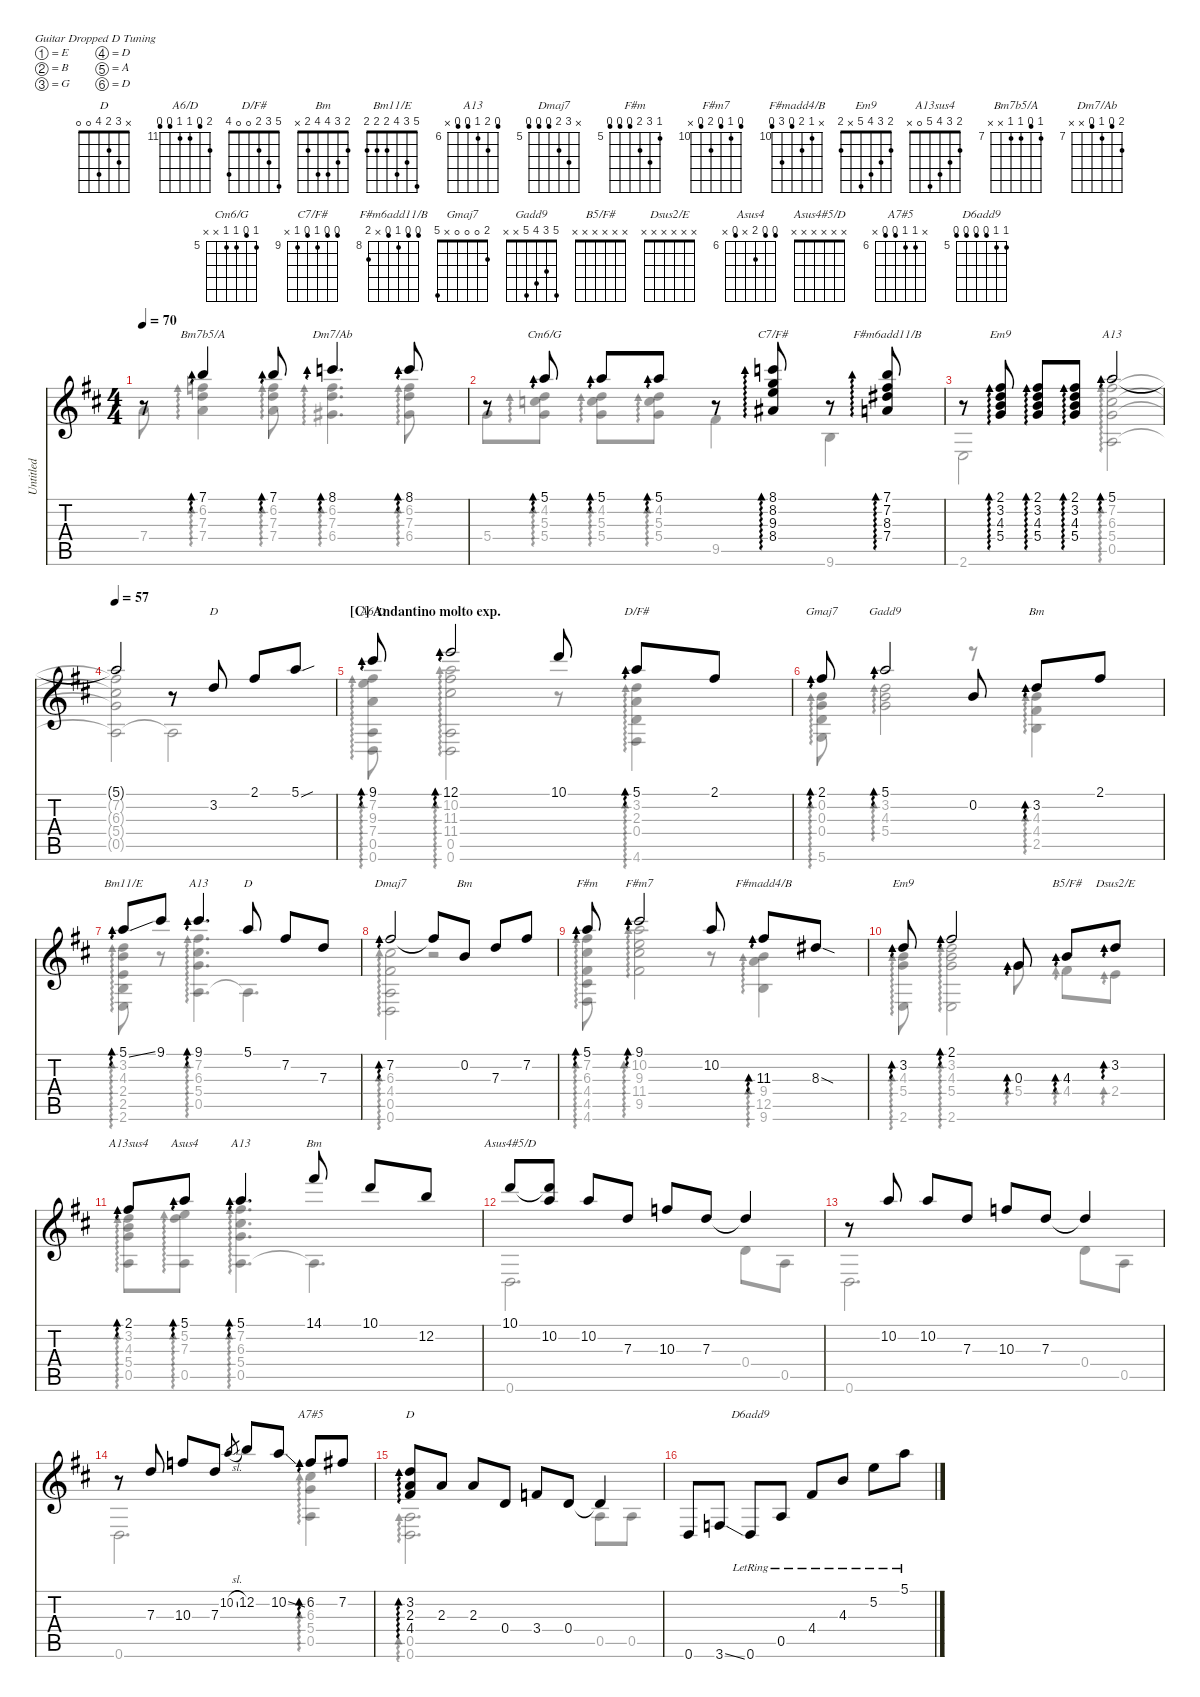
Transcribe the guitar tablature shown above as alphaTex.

\defaultSystemsLayout 4
\hideDynamics
\bracketExtendMode nobrackets
\otherSystemsTrackNameOrientation horizontal
\track ("Untitled" "Untitled") {instrument acousticguitarnylon}
\staff {score tabs}
\tuning (E4 B3 G3 D3 A2 D2)
\chord ("D" x 3 2 4 0 0)
\chord ("A6/D" 12 10 11 11 10 10) {firstfret 11}
\chord ("D/F#" 5 3 2 0 0 4)
\chord ("Bm" 2 3 4 4 2 x)
\chord ("Bm11/E" 5 3 4 2 2 2)
\chord ("A13" 5 7 6 5 5 x) {firstfret 6}
\chord ("Dmaj7" x 7 6 4 4 4) {firstfret 5}
\chord ("F#m" 5 7 6 4 4 4) {firstfret 5}
\chord ("F#m7" 9 10 9 11 9 x) {firstfret 10}
\chord ("F#madd4/B" x 10 11 9 12 9) {firstfret 10}
\chord ("Em9" 2 3 4 5 x 2)
\chord ("A13sus4" 2 3 4 5 0 x)
\chord ("Bm7b5/A" 7 6 7 7 x x) {firstfret 7}
\chord ("Dm7/Ab" 8 6 7 6 x x) {firstfret 7}
\chord ("Cm6/G" 5 4 5 5 x x) {firstfret 5}
\chord ("C7/F#" 8 8 9 8 9 x) {firstfret 9}
\chord ("F#m6add11/B" 7 7 8 7 x 9) {firstfret 8}
\chord ("Gmaj7" 2 0 0 0 x 5)
\chord ("Gadd9" 5 3 4 5 x x)
\chord ("B5/F#" x x x x x x)
\chord ("Dsus2/E" x x x x x x)
\chord ("Asus4" 5 5 7 x 5 x) {firstfret 6}
\chord ("Asus4#5/D" x x x x x x)
\chord ("A7#5" x 6 6 5 5 x) {firstfret 6}
\chord ("D6add9" 5 5 4 4 4 4) {firstfret 5}
\voice
\ts (4 4)
\tempo 70
\clef g2
\ks d
r.8{dy mf beam Up} 7.1{acc forcenatural}.4{ad 0 ch "Bm7b5/A" beam Up} 7.1{acc forcenatural}.8{ad 0 beam Up} 8.1{acc forcenatural}.4{d ad 0 ch "Dm7/Ab" beam Up} 8.1{acc forcenatural}.8{ad 0 beam Up} |
r.8{beam Up} 5.1{acc forcenatural}.8{ad 0 ch "Cm6/G" beam Up} 5.1{acc forcenatural}.8{ad 0 beam Up} 5.1{acc forcenatural}.8{ad 0 beam Up} r.8{beam Up} (8.1{acc forcenatural} 8.2{acc forcenatural} 9.3{acc forcenatural} 8.4{acc #}).8{ad 0 ch "C7/F#" beam Up} r.8{beam Up} (7.1{acc forcenatural} 7.2{acc #} 8.3{acc #} 7.4{acc forcenatural}).8{ad 0 ch "F#m6add11/B" beam Up} |
r.8{beam Up} (2.1{acc #} 3.2{acc forcenatural} 4.3{acc forcenatural} 5.4{acc forcenatural}).8{ad 0 ch "Em9" beam Up} (2.1{acc #} 3.2{acc forcenatural} 4.3{acc forcenatural} 5.4{acc forcenatural}).8{ad 0 beam Up} (2.1{acc #} 3.2{acc forcenatural} 4.3{acc forcenatural} 5.4{acc forcenatural}).8{ad 0 beam Up} 5.1{acc forcenatural}.2{ad 0 ch "A13" beam Up} |
\tempo 57
5.1{t acc forcenatural}.2{beam Up} r.8{beam Up} 3.2{acc forcenatural}.8{ch "D" beam Up} 2.1{acc #}.8{beam Up} 5.1{sou acc forcenatural}.8{beam Up} |
\section ("C" "Andantino molto exp.")
9.1{acc #}.8{ad 0 ch "A6/D" beam Up} 12.1{acc forcenatural}.2{ad 0 beam Up} 10.1{acc forcenatural}.8{beam Up} 5.1{acc forcenatural}.8{ad 0 ch "D/F#" beam Up} 2.1{acc #}.8{beam Up} |
2.1{acc #}.8{ad 0 ch "Gmaj7" beam Up} 5.1{acc forcenatural}.2{ad 0 ch "Gadd9" beam Up} 0.2{acc forcenatural}.8{beam Up} 3.2{acc forcenatural}.8{ad 0 ch "Bm" beam Up} 2.1{acc #}.8{beam Up} |
5.1{ss acc forcenatural}.8{ad 0 ch "Bm11/E" beam Up} 9.1{acc #}.8{beam Up} 9.1{acc #}.4{d ad 0 ch "A13" beam Up} 5.1{acc forcenatural}.8{ch "D" beam Up} 7.2{acc #}.8{beam Up} 7.3{acc forcenatural}.8{beam Up} |
7.2{acc #}.2{ad 0 ch "Dmaj7" beam Up} 7.2{t acc #}.8{beam Up} 0.2{acc forcenatural}.8{ch "Bm" beam Up} 7.3{acc forcenatural}.8{beam Up} 7.2{acc #}.8{beam Up} |
5.1{acc forcenatural}.8{ad 0 ch "F#m" beam Up} 9.1{acc #}.2{ad 0 ch "F#m7" beam Up} 10.2{acc forcenatural}.8{beam Up} 11.3{acc #}.8{ad 0 ch "F#madd4/B" beam Up} 8.3{sod acc #}.8{beam Up} |
3.2{acc forcenatural}.8{ad 0 ch "Em9" beam Up} 2.1{acc #}.2{ad 0 beam Up} 0.3{acc forcenatural}.8{ad 0 beam Up} 4.3{acc forcenatural}.8{ad 0 ch "B5/F#" beam Up} 3.2{acc forcenatural}.8{ad 0 ch "Dsus2/E" beam Up} |
2.1{acc #}.8{ad 0 ch "A13sus4" beam Up} 5.1{acc forcenatural}.8{ad 0 ch "Asus4" beam Up} 5.1{acc forcenatural}.4{d ad 0 ch "A13" beam Up} 14.1{acc #}.8{ch "Bm" beam Up} 10.1{acc forcenatural}.8{beam Up} 12.2{acc forcenatural}.8{beam Up} |
10.1{acc forcenatural}.8{ch "Asus4#5/D" beam Up} (10.1{t acc forcenatural} 10.2{acc forcenatural}).8{beam Up} 10.2{acc forcenatural}.8{beam Up} 7.3{acc forcenatural}.8{beam Up} 10.3{acc forcenatural}.8{beam Up} 7.3{acc forcenatural}.8{beam Up} 7.3{t acc forcenatural}.4{beam Up} |
r.8{beam Up} 10.2{acc forcenatural}.8{beam Up} 10.2{acc forcenatural}.8{beam Up} 7.3{acc forcenatural}.8{beam Up} 10.3{acc forcenatural}.8{beam Up} 7.3{acc forcenatural}.8{beam Up} 7.3{t acc forcenatural}.4{beam Up} |
r.8{beam Up} 7.3{acc forcenatural}.8{beam Up} 10.3{acc forcenatural}.8{beam Up} 7.3{acc forcenatural}.8{beam Up} 10.2{sl acc forcenatural}.8{gr beam Up} 12.2{acc forcenatural}.8{beam Up} 10.2{ss acc forcenatural}.8{beam Up} 6.2{acc forcenatural}.8{ad 0 ch "A7#5" beam Up} 7.2{acc #}.8{beam Up} |
(3.2{acc forcenatural} 2.3{acc forcenatural} 4.4{acc #}).8{ad 0 ch "D" beam Up} 2.3{acc forcenatural}.8{beam Up} 2.3{acc forcenatural}.8{beam Up} 0.4{acc forcenatural}.8{beam Up} 3.4{acc forcenatural}.8{beam Up} 0.4{acc forcenatural}.8{beam Up} 0.4{t acc forcenatural}.4{beam Up} |
0.6{acc forcenatural}.8{beam Up} 3.6{ss acc forcenatural}.8{beam Up} 0.6{lr acc forcenatural}.8{ch "D6add9" beam Up} 0.5{lr acc forcenatural}.8{beam Up} 4.4{lr acc #}.8{beam Up} 4.3{lr acc forcenatural}.8{beam Up} 5.2{lr acc forcenatural}.8{beam Down} 5.1{lr acc forcenatural}.8{beam Down}
\voice
\clef g2
\ottava regular
\simile none
\ks d
7.4{acc forcenatural}.8{dy mf beam Down} (6.2{acc forcenatural} 7.3{acc forcenatural} 7.4{acc forcenatural}).4{ad 0 beam Down} (6.2{acc forcenatural} 7.3{acc forcenatural} 7.4{acc forcenatural}).8{ad 0 beam Down} (6.2{acc forcenatural} 7.3{acc forcenatural} 6.4{acc #}).4{d ad 0 beam Down} (6.2{acc forcenatural} 7.3{acc forcenatural} 6.4{acc #}).8{ad 0 beam Down} |
5.4{acc forcenatural}.8{beam Down} (4.2{acc #} 5.3{acc forcenatural} 5.4{acc forcenatural}).8{ad 0 beam Down} (4.2{acc #} 5.3{acc forcenatural} 5.4{acc forcenatural}).8{ad 0 beam Down} (4.2{acc #} 5.3{acc forcenatural} 5.4{acc forcenatural}).8{ad 0 beam Down} 9.5{acc #}.4{beam Down} 9.6{acc forcenatural}.4{beam Down} |
2.6{acc forcenatural}.2{beam Down} (7.2{acc #} 6.3{acc #} 5.4{acc forcenatural} 0.5{acc forcenatural}).2{ad 0 beam Down} |
(7.2{t acc #} 6.3{t acc #} 5.4{t acc forcenatural} 0.5{t acc forcenatural}).2{beam Down} 0.5{t acc forcenatural}.2{beam Down} |
(7.2{acc #} 9.3{acc forcenatural} 7.4{acc forcenatural} 0.5{acc forcenatural} 0.6{acc forcenatural}).8{ad 0 beam Down} (10.2{acc forcenatural} 11.3{acc #} 11.4{acc #} 0.5{acc forcenatural} 0.6{acc forcenatural}).2{ad 0 beam Down} r.8{beam Down} (3.2{acc forcenatural} 2.3{acc forcenatural} 0.4{acc forcenatural} 4.6{acc #}).4{ad 0 beam Down} |
(0.2{acc forcenatural} 0.3{acc forcenatural} 0.4{acc forcenatural} 5.6{acc forcenatural}).8{ad 0 beam Down} (3.2{acc forcenatural} 4.3{acc forcenatural} 5.4{acc forcenatural}).2{ad 0 beam Down} r.8{beam Down} (4.3{acc forcenatural} 4.4{acc #} 2.5{acc forcenatural}).4{ad 0 beam Down} |
(3.2{acc forcenatural} 4.3{acc forcenatural} 2.4{acc forcenatural} 2.5{acc forcenatural} 2.6{acc forcenatural}).8{ad 0 beam Down} r.8{beam Down} (7.2{acc #} 6.3{acc #} 5.4{acc forcenatural} 0.5{acc forcenatural}).4{d ad 0 beam Down} 0.5{t acc forcenatural}.4{d beam Down} |
(6.3{acc #} 4.4{acc #} 0.5{acc forcenatural} 0.6{acc forcenatural}).2{ad 0 beam Down} r.2{beam Down} |
(7.2{acc #} 6.3{acc #} 4.4{acc #} 4.5{acc #} 4.6{acc #}).8{ad 0 beam Down} (10.2{acc forcenatural} 9.3{acc forcenatural} 11.4{acc #} 9.5{acc #}).2{ad 0 beam Down} r.8{beam Down} (9.4{acc forcenatural} 12.5{acc forcenatural} 9.6{acc forcenatural}).4{ad 0 beam Down} |
(4.3{acc forcenatural} 5.4{acc forcenatural} 2.6{acc forcenatural}).8{ad 0 beam Down} (3.2{acc forcenatural} 4.3{acc forcenatural} 5.4{acc forcenatural} 2.6{acc forcenatural}).2{ad 0 beam Down} 5.4{acc forcenatural}.8{ad 0 beam Down} 4.4{acc #}.8{ad 0 beam Down} 2.4{acc forcenatural}.8{ad 0 beam Down} |
(3.2{acc forcenatural} 4.3{acc forcenatural} 5.4{acc forcenatural} 0.5{acc forcenatural}).8{ad 0 beam Down} (5.2{acc forcenatural} 7.3{acc forcenatural} 0.5{acc forcenatural}).8{ad 0 beam Down} (7.2{acc #} 6.3{acc #} 5.4{acc forcenatural} 0.5{acc forcenatural}).4{d ad 0 beam Down} 0.5{t acc forcenatural}.4{d beam Down} |
0.6{acc forcenatural}.2{d beam Down} 0.4{acc forcenatural}.8{beam Down} 0.5{acc forcenatural}.8{beam Down} |
0.6{acc forcenatural}.2{d beam Down} 0.4{acc forcenatural}.8{beam Down} 0.5{acc forcenatural}.8{beam Down} |
0.6{acc forcenatural}.2{d beam Down} (6.3{acc #} 5.4{acc forcenatural} 0.5{acc forcenatural}).4{ad 0 beam Down} |
(0.5{acc forcenatural} 0.6{acc forcenatural}).2{d ad 0 beam Down} 0.5{acc forcenatural}.8{beam Down} 0.5{acc forcenatural}.8{beam Down} |
